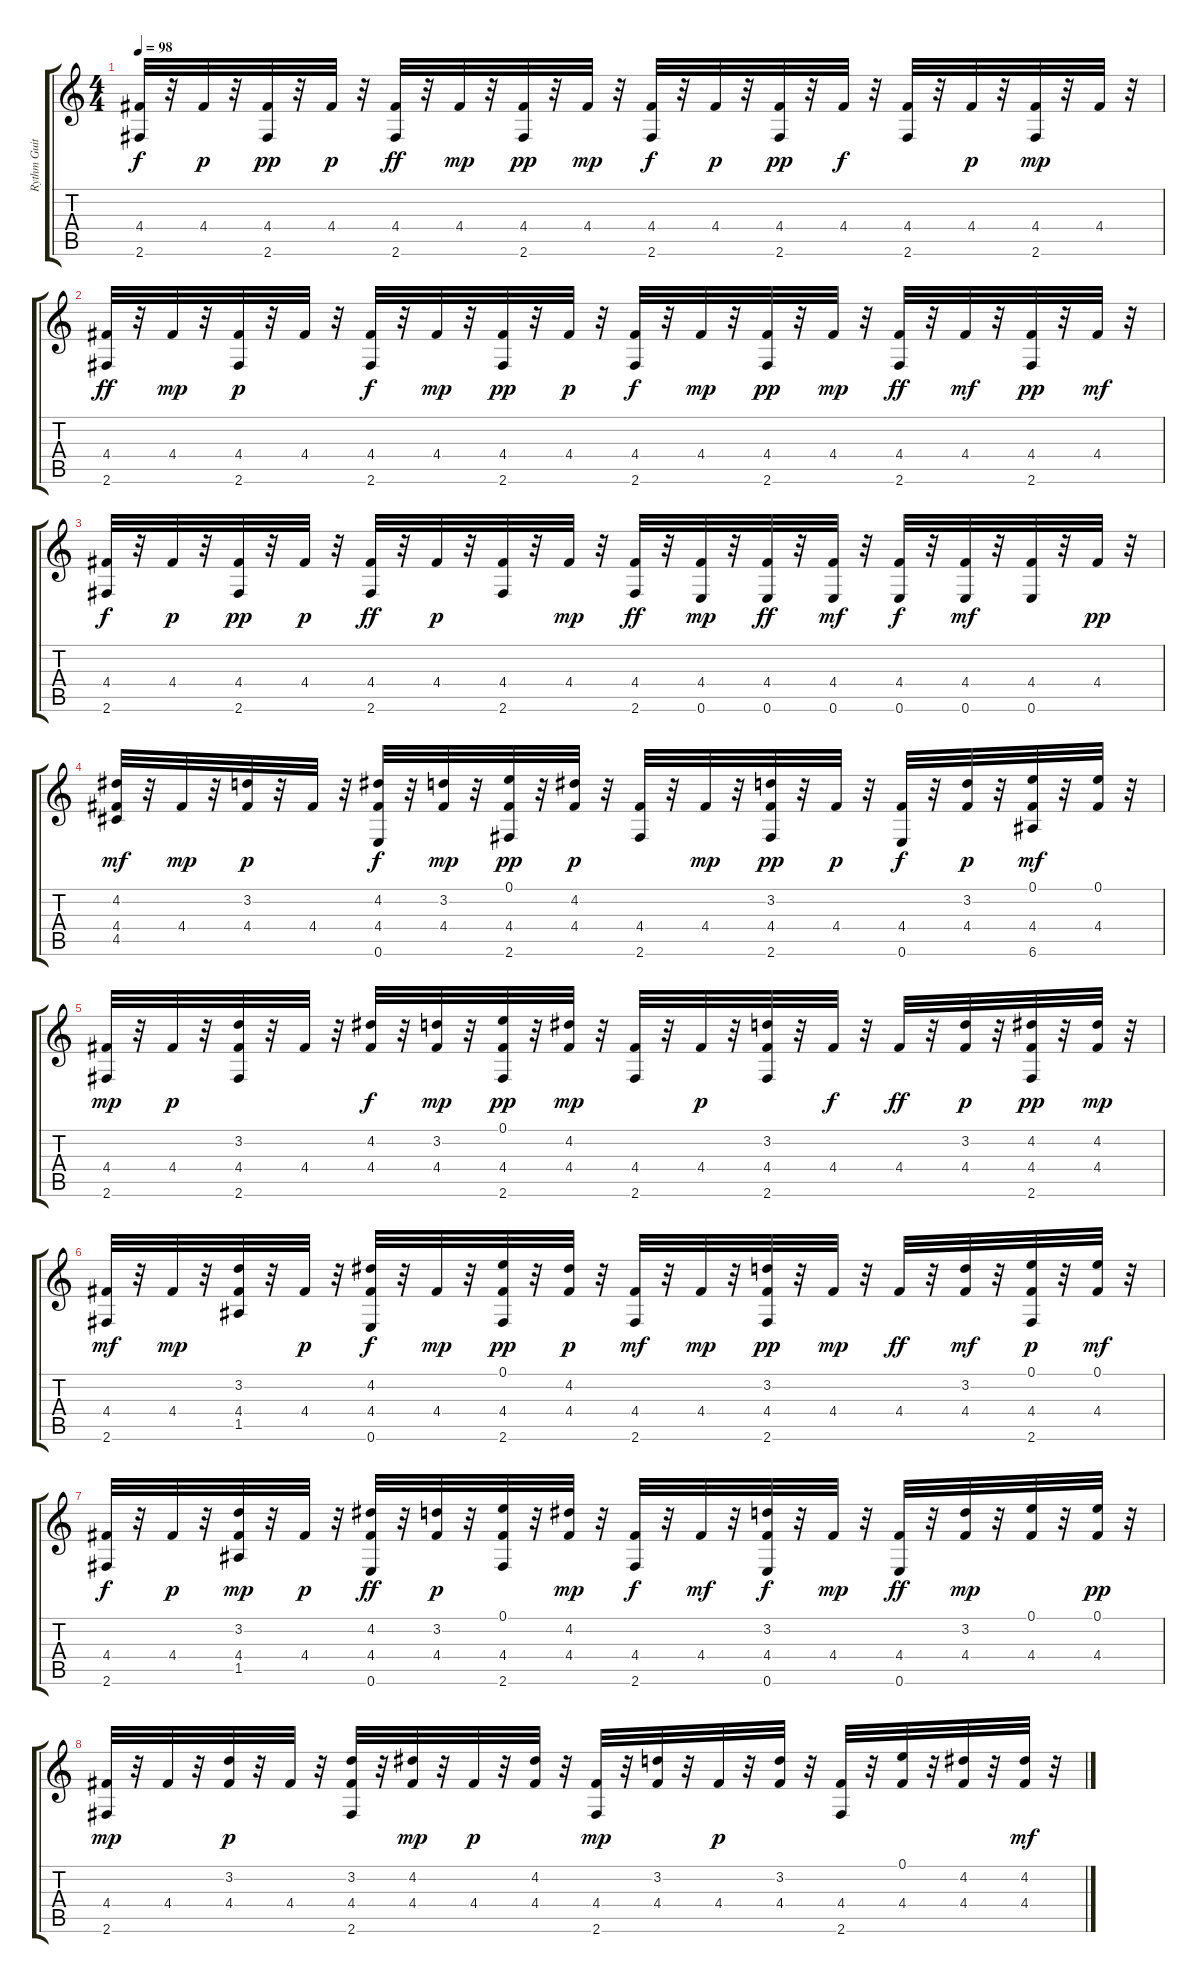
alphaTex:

\track ("Rythm Guitar 2" "Rythm Guit") {instrument acousticguitarnylon}
\staff {score tabs}
\tuning (E4 B3 G3 D3 A2 E2) {hide}
\ts (4 4)
\tempo 98
\clef g2
\ks c
(4.4 2.6).32{dy f} r.32 4.4.32{dy p} r.32 (4.4 2.6).32{dy pp} r.32 4.4.32{dy p} r.32 (4.4 2.6).32{dy ff} r.32 4.4.32{dy mp} r.32 (4.4 2.6).32{dy pp} r.32 4.4.32{dy mp} r.32 (4.4 2.6).32{dy f} r.32 4.4.32{dy p} r.32 (4.4 2.6).32{dy pp} r.32 4.4.32{dy f} r.32 (4.4 2.6).32 r.32 4.4.32{dy p} r.32 (4.4 2.6).32{dy mp} r.32 4.4.32 r.32 |
(4.4 2.6).32{dy ff} r.32 4.4.32{dy mp} r.32 (4.4 2.6).32{dy p} r.32 4.4.32 r.32 (4.4 2.6).32{dy f} r.32 4.4.32{dy mp} r.32 (4.4 2.6).32{dy pp} r.32 4.4.32{dy p} r.32 (4.4 2.6).32{dy f} r.32 4.4.32{dy mp} r.32 (4.4 2.6).32{dy pp} r.32 4.4.32{dy mp} r.32 (4.4 2.6).32{dy ff} r.32 4.4.32{dy mf} r.32 (4.4 2.6).32{dy pp} r.32 4.4.32{dy mf} r.32 |
(4.4 2.6).32{dy f} r.32 4.4.32{dy p} r.32 (4.4 2.6).32{dy pp} r.32 4.4.32{dy p} r.32 (4.4 2.6).32{dy ff} r.32 4.4.32{dy p} r.32 (4.4 2.6).32 r.32 4.4.32{dy mp} r.32 (4.4 2.6).32{dy ff} r.32 (4.4 0.6).32{dy mp} r.32 (4.4 0.6).32{dy ff} r.32 (4.4 0.6).32{dy mf} r.32 (4.4 0.6).32{dy f} r.32 (4.4 0.6).32{dy mf} r.32 (4.4 0.6).32 r.32 4.4.32{dy pp} r.32 |
(4.2 4.4 4.5).32{dy mf} r.32 4.4.32{dy mp} r.32 (3.2 4.4).32{dy p} r.32 4.4.32 r.32 (4.2 4.4 0.6).32{dy f} r.32 (3.2 4.4).32{dy mp} r.32 (0.1 4.4 2.6).32{dy pp} r.32 (4.2 4.4).32{dy p} r.32 (4.4 2.6).32 r.32 4.4.32{dy mp} r.32 (3.2 4.4 2.6).32{dy pp} r.32 4.4.32{dy p} r.32 (4.4 0.6).32{dy f} r.32 (3.2 4.4).32{dy p} r.32 (0.1 4.4 6.6).32{dy mf} r.32 (0.1 4.4).32 r.32 |
(4.4 2.6).32{dy mp} r.32 4.4.32{dy p} r.32 (3.2 4.4 2.6).32 r.32 4.4.32 r.32 (4.2 4.4).32{dy f} r.32 (3.2 4.4).32{dy mp} r.32 (0.1 4.4 2.6).32{dy pp} r.32 (4.2 4.4).32{dy mp} r.32 (4.4 2.6).32 r.32 4.4.32{dy p} r.32 (3.2 4.4 2.6).32 r.32 4.4.32{dy f} r.32 4.4.32{dy ff} r.32 (3.2 4.4).32{dy p} r.32 (4.2 4.4 2.6).32{dy pp} r.32 (4.2 4.4).32{dy mp} r.32 |
(4.4 2.6).32{dy mf} r.32 4.4.32{dy mp} r.32 (3.2 4.4 1.5).32 r.32 4.4.32{dy p} r.32 (4.2 4.4 0.6).32{dy f} r.32 4.4.32{dy mp} r.32 (0.1 4.4 2.6).32{dy pp} r.32 (4.2 4.4).32{dy p} r.32 (4.4 2.6).32{dy mf} r.32 4.4.32{dy mp} r.32 (3.2 4.4 2.6).32{dy pp} r.32 4.4.32{dy mp} r.32 4.4.32{dy ff} r.32 (3.2 4.4).32{dy mf} r.32 (0.1 4.4 2.6).32{dy p} r.32 (0.1 4.4).32{dy mf} r.32 |
(4.4 2.6).32{dy f} r.32 4.4.32{dy p} r.32 (3.2 4.4 1.5).32{dy mp} r.32 4.4.32{dy p} r.32 (4.2 4.4 0.6).32{dy ff} r.32 (3.2 4.4).32{dy p} r.32 (0.1 4.4 2.6).32 r.32 (4.2 4.4).32{dy mp} r.32 (4.4 2.6).32{dy f} r.32 4.4.32{dy mf} r.32 (3.2 4.4 0.6).32{dy f} r.32 4.4.32{dy mp} r.32 (4.4 0.6).32{dy ff} r.32 (3.2 4.4).32{dy mp} r.32 (0.1 4.4).32 r.32 (0.1 4.4).32{dy pp} r.32 |
(4.4 2.6).32{dy mp} r.32 4.4.32 r.32 (3.2 4.4).32{dy p} r.32 4.4.32 r.32 (3.2 4.4 2.6).32 r.32 (4.2 4.4).32{dy mp} r.32 4.4.32{dy p} r.32 (4.2 4.4).32 r.32 (4.4 2.6).32{dy mp} r.32 (3.2 4.4).32 r.32 4.4.32{dy p} r.32 (3.2 4.4).32 r.32 (4.4 2.6).32 r.32 (0.1 4.4).32 r.32 (4.2 4.4).32 r.32 (4.2 4.4).32{dy mf} r.32
